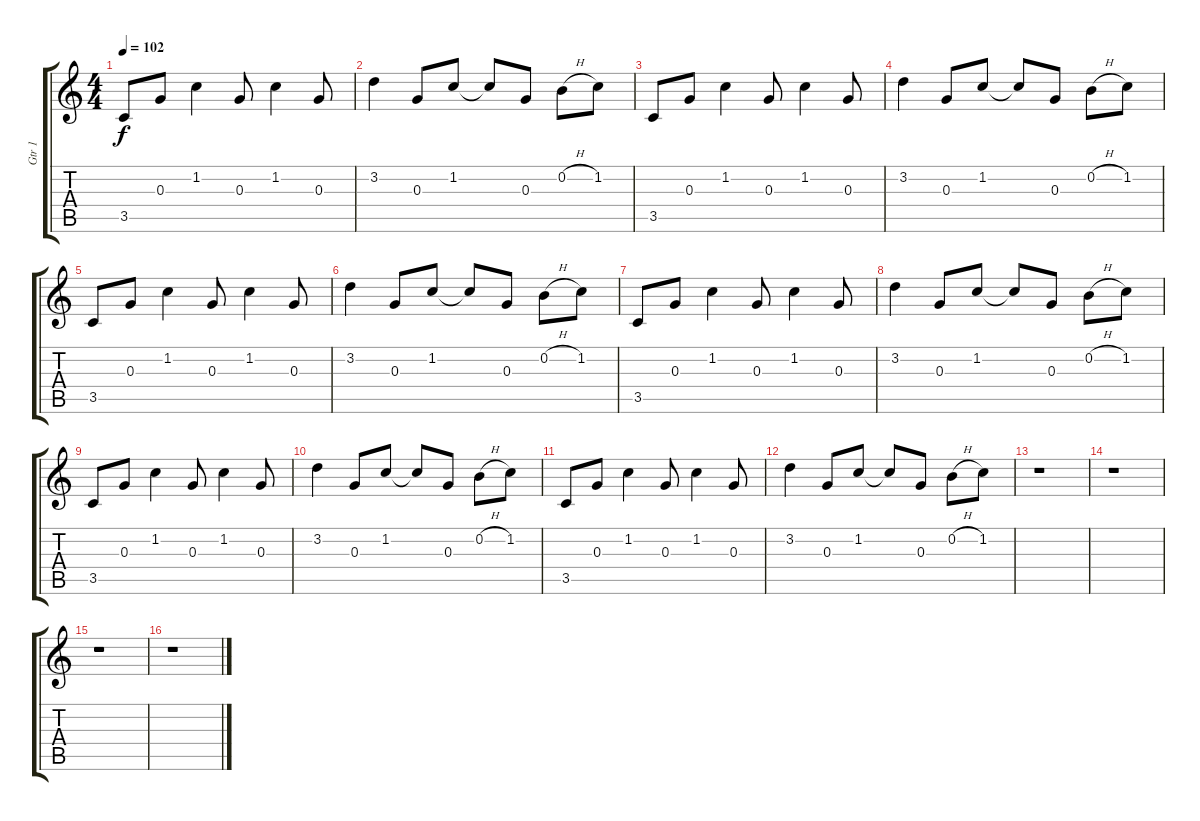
\track ("Gtr 1" "Gtr 1") {instrument electricguitarclean}
\staff {score tabs}
\tuning (E4 B3 G3 D3 A2 E2) {hide}
\ts (4 4)
\tempo 102
\clef g2
\ks c
3.5.8{dy f} 0.3.8 1.2.4 0.3.8 1.2.4 0.3.8 |
3.2.4 0.3.8 1.2.8 1.2{t}.8 0.3.8 0.2{h}.8 1.2.8 |
3.5.8 0.3.8 1.2.4 0.3.8 1.2.4 0.3.8 |
3.2.4 0.3.8 1.2.8 1.2{t}.8 0.3.8 0.2{h}.8 1.2.8 |
3.5.8 0.3.8 1.2.4 0.3.8 1.2.4 0.3.8 |
3.2.4 0.3.8 1.2.8 1.2{t}.8 0.3.8 0.2{h}.8 1.2.8 |
3.5.8 0.3.8 1.2.4 0.3.8 1.2.4 0.3.8 |
3.2.4 0.3.8 1.2.8 1.2{t}.8 0.3.8 0.2{h}.8 1.2.8 |
3.5.8 0.3.8 1.2.4 0.3.8 1.2.4 0.3.8 |
3.2.4 0.3.8 1.2.8 1.2{t}.8 0.3.8 0.2{h}.8 1.2.8 |
3.5.8 0.3.8 1.2.4 0.3.8 1.2.4 0.3.8 |
3.2.4 0.3.8 1.2.8 1.2{t}.8 0.3.8 0.2{h}.8 1.2.8 |
r.1 |
r.1 |
r.1 |
r.1
